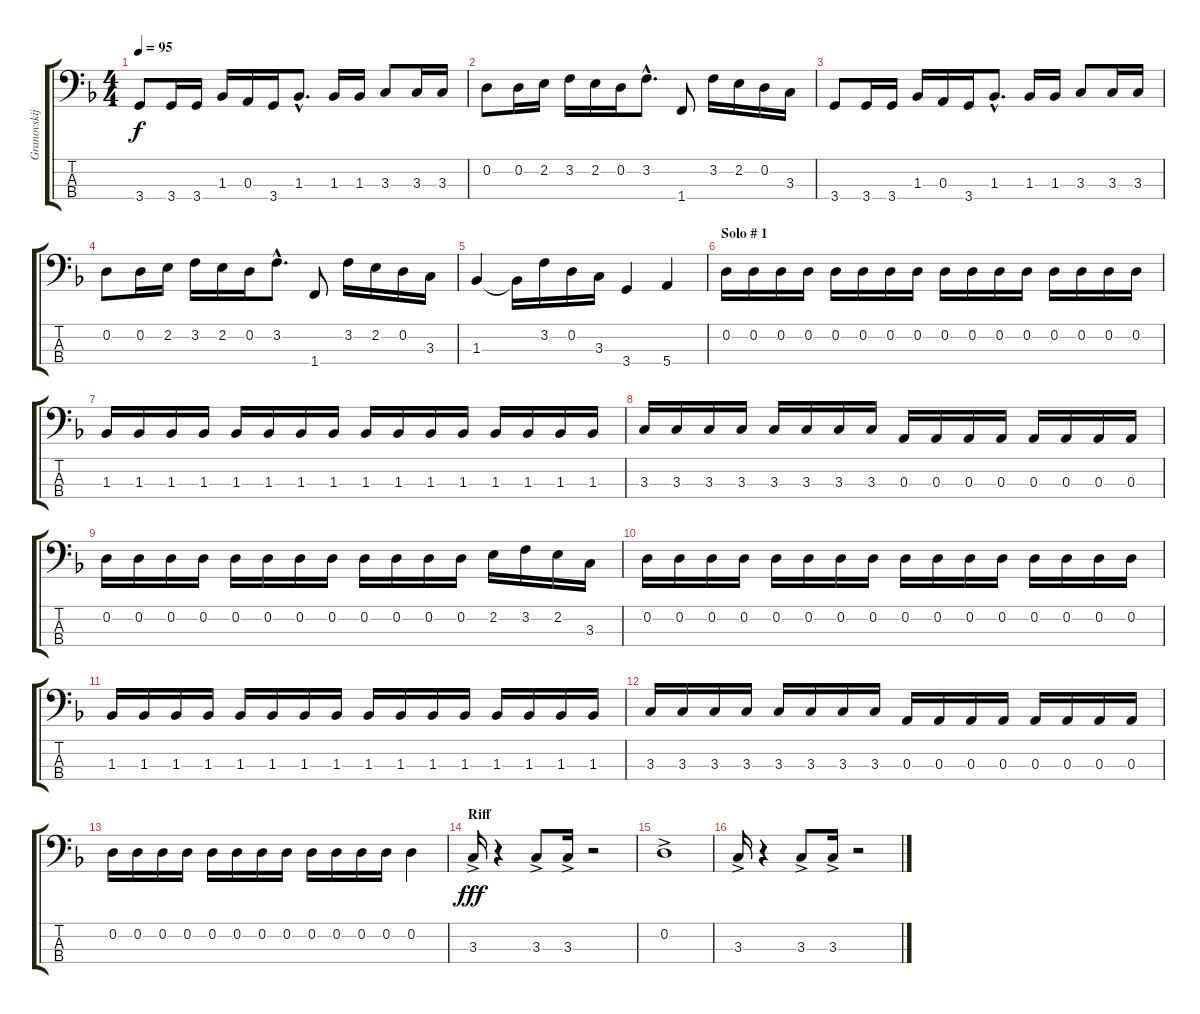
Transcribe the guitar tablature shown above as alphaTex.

\track ("Granovskij" "Granovskij") {instrument electricbasspick}
\staff {score tabs}
\tuning (G2 D2 A1 E1) {hide}
\ts (4 4)
\tempo 95
\clef f4
\ks f
3.4.8{dy f} 3.4.16 3.4.16 1.3.16 0.3.16 3.4.16 1.3{hac}.8{d} 1.3.16 1.3.16 3.3.8 3.3.16 3.3.16 |
0.2.8 0.2.16 2.2.16 3.2.16 2.2.16 0.2.16 3.2{hac}.8{d} 1.4.8 3.2.16 2.2.16 0.2.16 3.3.16 |
3.4.8 3.4.16 3.4.16 1.3.16 0.3.16 3.4.16 1.3{hac}.8{d} 1.3.16 1.3.16 3.3.8 3.3.16 3.3.16 |
0.2.8 0.2.16 2.2.16 3.2.16 2.2.16 0.2.16 3.2{hac}.8{d} 1.4.8 3.2.16 2.2.16 0.2.16 3.3.16 |
1.3.4 1.3{t}.16 3.2.16 0.2.16 3.3.16 3.4.4 5.4.4 |
\section ("" "Solo # 1")
0.2.16 0.2.16 0.2.16 0.2.16 0.2.16 0.2.16 0.2.16 0.2.16 0.2.16 0.2.16 0.2.16 0.2.16 0.2.16 0.2.16 0.2.16 0.2.16 |
1.3.16 1.3.16 1.3.16 1.3.16 1.3.16 1.3.16 1.3.16 1.3.16 1.3.16 1.3.16 1.3.16 1.3.16 1.3.16 1.3.16 1.3.16 1.3.16 |
3.3.16 3.3.16 3.3.16 3.3.16 3.3.16 3.3.16 3.3.16 3.3.16 0.3.16 0.3.16 0.3.16 0.3.16 0.3.16 0.3.16 0.3.16 0.3.16 |
0.2.16 0.2.16 0.2.16 0.2.16 0.2.16 0.2.16 0.2.16 0.2.16 0.2.16 0.2.16 0.2.16 0.2.16 2.2.16 3.2.16 2.2.16 3.3.16 |
0.2.16 0.2.16 0.2.16 0.2.16 0.2.16 0.2.16 0.2.16 0.2.16 0.2.16 0.2.16 0.2.16 0.2.16 0.2.16 0.2.16 0.2.16 0.2.16 |
1.3.16 1.3.16 1.3.16 1.3.16 1.3.16 1.3.16 1.3.16 1.3.16 1.3.16 1.3.16 1.3.16 1.3.16 1.3.16 1.3.16 1.3.16 1.3.16 |
3.3.16 3.3.16 3.3.16 3.3.16 3.3.16 3.3.16 3.3.16 3.3.16 0.3.16 0.3.16 0.3.16 0.3.16 0.3.16 0.3.16 0.3.16 0.3.16 |
0.2.16 0.2.16 0.2.16 0.2.16 0.2.16 0.2.16 0.2.16 0.2.16 0.2.16 0.2.16 0.2.16 0.2.16 0.2.4 |
\section ("" "Riff")
3.3{ac}.16{dy fff} r.4 3.3{ac}.8 3.3{ac}.16 r.2 |
0.2{ac}.1 |
3.3{ac}.16 r.4 3.3{ac}.8 3.3{ac}.16 r.2
